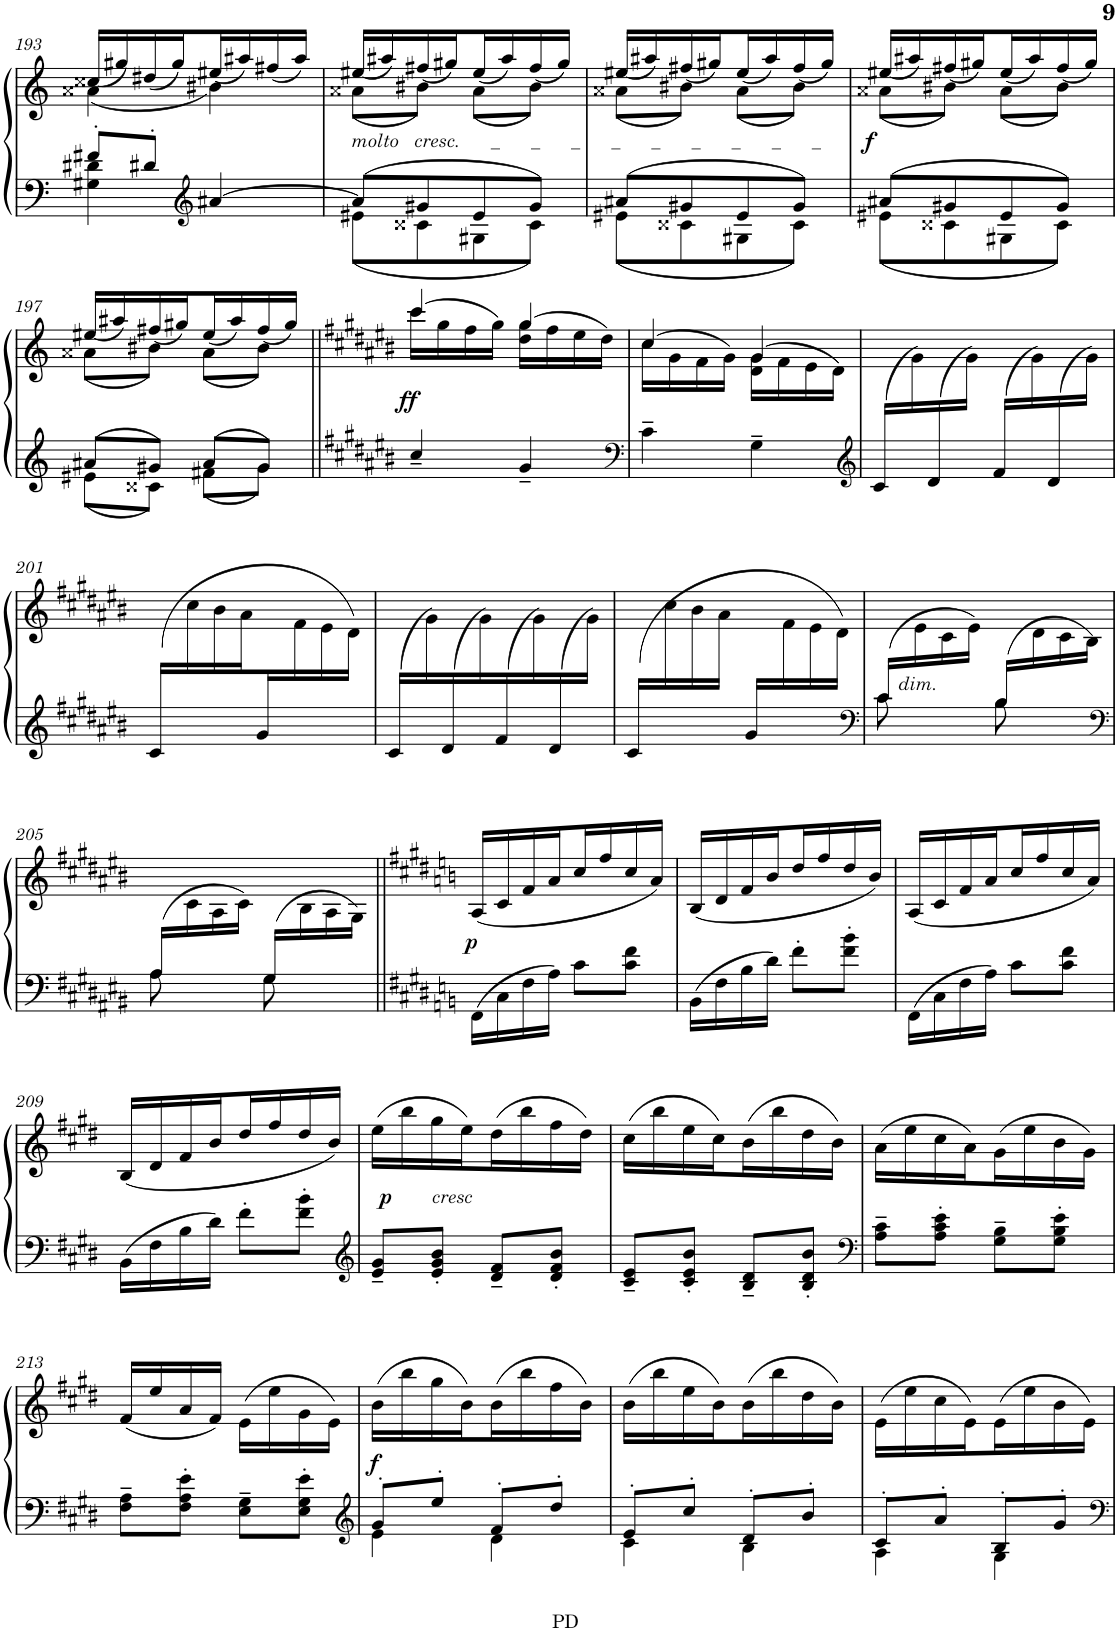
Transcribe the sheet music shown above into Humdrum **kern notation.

**kern	**kern	**dynam
*part1	*part1	*part1
*staff2	*staff1	*staff1/2
*I"Piano	*	*
*I'Pno.	*	*
!!LO:PB:g=z
*clefF4	*clefG2	*
*k[]	*k[]	*
*M2/4	*M2/4	*
=193	=193	=193
*^	*^	*
8f#X'/L	4G#X\ 4d#X\ 4f#\	(<16cc##X/LL	(4a##X\	.
.	.	16gg#X/)	.	.
8d#X'/J	.	(<16dd#X/	.	.
.	.	16gg#/J)	.	.
*clefG2	*	*	*	*
[4a#X/	4ryy	(<16ee#X/L	4b#X\)	.
.	.	16aa#X/)	.	.
.	.	(<16ff#X/	.	.
.	.	16aa#/JJ)	.	.
=194	=194	=194	=194	=194
!	!	!LO:TX:b:i:t=molto   cresc.      _      _      _      _      _      _      _      _      _	!	!
8a#/L]	8e#X\L	(<16ee#X/LL	(8a##X\L	.
.	.	16aa#X/)	.	.
8g#X/	8c##X\	(<16ff#X/	8b#X\J)	.
.	.	16gg#X/J)	.	.
8e#/	8G#X\	(<16ee#/L	(8a##\L	.
.	.	16aa#/)	.	.
8g#/J	8c##\J	(<16ff#/	8b#\J)	.
.	.	16gg#/JJ)	.	.
=195	=195	=195	=195	=195
8a#X/L	8e#X\L	(<16ee#X/LL	(8a##X\L	.
.	.	16aa#X/)	.	.
8g#X/	8c##X\	(<16ff#X/	8b#X\J)	.
.	.	16gg#X/J)	.	.
8e#/	8G#X\	(<16ee#/L	(8a##\L	.
.	.	16aa#/)	.	.
8g#/J	8c##\J	(<16ff#/	8b#\J)	.
.	.	16gg#/JJ)	.	.
=196	=196	=196	=196	=196
!	!	!	!	!LO:DY:b
8a#X/L	8e#X\L	(<16ee#X/LL	(8a##X\L	f
.	.	16aa#X/)	.	.
8g#X/	8c##X\	(<16ff#X/	8b#X\J)	.
.	.	16gg#X/J)	.	.
8e#/	8G#X\	(<16ee#/L	(8a##\L	.
.	.	16aa#/)	.	.
8g#/J	8c##\J	(<16ff#/	8b#\J)	.
.	.	16gg#/JJ)	.	.
!!LO:LB:g=z	!!
=197	=197	=197	=197	=197
8a#X/L	8e#X\L	(<16ee#X/LL	(8a##X\L	.
.	.	16aa#X/)	.	.
8g#X/J	8c##X\J	(<16ff#X/	8b#X\J)	.
.	.	16gg#X/J)	.	.
8a#/L	8f#X\L	(<16ee#/L	(8a##\L	.
.	.	16aa#/)	.	.
8g#/J	8g#\J	(<16ff#/	8b#\J)	.
.	.	16gg#/JJ)	.	.
*v	*v	*	*	*
=198||	=198||	=198||	=198||
*k[f#c#g#d#a#e#b#]	*k[f#c#g#d#a#e#b#]	*	*
!	!	!	!LO:DY:b
4cc#~/	(>4ccc#/	16ccc#\LL	ff
.	.	16gg#\	.
.	.	16ff#\	.
.	.	16gg#\JJ)	.
4g#~/	(>4gg#/	16dd#\ 16gg#\LL	.
.	.	16ff#\	.
.	.	16ee#\	.
.	.	16dd#\JJ)	.
=199	=199	=199	=199
*clefF4	*	*	*
4c#~\	(>4cc#/	16cc#\LL	.
.	.	16g#\	.
.	.	16f#\	.
.	.	16g#\JJ)	.
4G#~\	(>4g#/	16d#\ 16g#\LL	.
.	.	16f#\	.
.	.	16e#\	.
.	.	16d#\JJ)	.
*	*v	*v	*
=200	=200	=200
*clefG2	*	*
*^	*	*
(16c#/LL	2ryy	16ryy	.
16ryy	.	16g#\)	.
(16d#/	.	16ryy	.
16ryy	.	16g#\JJ)	.
(16f#/LL	.	16ryy	.
16ryy	.	16g#\)	.
(16d#/	.	16ryy	.
16ryy	.	16g#\JJ)	.
!!LO:LB:g=z
=201	=201	=201	=201
(16c#/LL	2ryy	16ryy	.
8.ryy	.	16cc#\	.
.	.	16b#\	.
.	.	16a#\J	.
16g#/L	.	16ryy	.
8.ryy	.	16f#\	.
.	.	16e#\	.
.	.	16d#\JJ)	.
=202	=202	=202	=202
(16c#/LL	2ryy	16ryy	.
16ryy	.	16g#\)	.
(16d#/	.	16ryy	.
16ryy	.	16g#\)	.
(16f#/	.	16ryy	.
16ryy	.	16g#\)	.
(16d#/	.	16ryy	.
16ryy	.	16g#\JJ)	.
=203	=203	=203	=203
(16c#/LL	2ryy	16ryy	.
8.ryy	.	16cc#\	.
.	.	16b#\	.
.	.	16a#\JJ	.
16g#/LL	.	16ryy	.
8.ryy	.	16f#\	.
.	.	16e#\	.
.	.	16d#\JJ)	.
=204	=204	=204	=204
*clefF4	*	*	*
!	!	!LO:TX:b:i:t=dim.	!
(16c#/LL	8c#\	16ryy	.
8.ryy	.	16e#\	.
.	8ryy	16c#\	.
.	.	16e#\JJ)	.
(16B#/LL	8B#\	16ryy	.
8.ryy	.	16d#\	.
.	8ryy	16c#\	.
.	.	16B#\JJ)	.
!!LO:LB:g=z
=205	=205	=205	=205
*clefF4	*	*	*
(16A#/LL	8A#\	16ryy	.
8.ryy	.	16c#\	.
.	8ryy	16A#\	.
.	.	16c#\JJ)	.
(16G#/LL	8G#\	16ryy	.
8.ryy	.	16B#\	.
.	8ryy	16A#\	.
.	.	16G#\JJ)	.
*v	*v	*	*
=206||	=206||	=206||
*k[f#c#g#d#]	*k[f#c#g#d#]	*
!	!	!LO:DY:b
16FF#\LL	(16A/LL	p
16C#\	16c#/	.
16F#\	16f#/	.
16A\JJ	16a/J	.
8c#'\L	16cc#/L	.
.	16ff#/	.
8c#\ 8f#\J	16cc#/	.
.	16a/JJ)	.
=207	=207	=207
16BB\LL	(16B/LL	.
16F#\	16d#/	.
16B\	16f#/	.
16d#\JJ	16b/J	.
8f#'\L	16dd#/L	.
.	16ff#/	.
8f#\' 8b\'J	16dd#/	.
.	16b/JJ)	.
=208	=208	=208
16FF#\LL	(16A/LL	.
16C#\	16c#/	.
16F#\	16f#/	.
16A\JJ	16a/J	.
8c#'\L	16cc#/L	.
.	16ff#/	.
8c#\ 8f#\J	16cc#/	.
.	16a/JJ)	.
!!LO:LB:g=z
=209	=209	=209
16BB\LL	(16B/LL	.
16F#\	16d#/	.
16B\	16f#/	.
16d#\JJ	16b/J	.
8f#'\L	16dd#/L	.
.	16ff#/	.
8f#\' 8b\'J	16dd#/	.
.	16b/JJ)	.
=210	=210	=210
*clefG2	*	*
!	!	!LO:DY:b
!	!	!LO:DY:n=1:b
8e/~ 8g#/~L	(16ee\LL	p other-dynamics
.	16bb\	.
8e/' 8g#/' 8b/'J	16gg#\	.
.	16ee\J)	.
8d#/~ 8f#/~L	(16dd#\L	.
.	16bb\	.
8d#/' 8f#/' 8b/'J	16ff#\	.
.	16dd#\JJ)	.
=211	=211	=211
8c#/~ 8e/~L	(16cc#\LL	.
.	16bb\	.
8c#/' 8e/' 8b/'J	16ee\	.
.	16cc#\J)	.
8B/~ 8d#/~L	(16b\L	.
.	16bb\	.
8B/' 8d#/' 8b/'J	16dd#\	.
.	16b\JJ)	.
=212	=212	=212
*clefF4	*	*
8A\~ 8c#\~L	(16a\LL	.
.	16ee\	.
8A\' 8c#\' 8e\'J	16cc#\	.
.	16a\J)	.
8G#\~ 8B\~L	(16g#\L	.
.	16ee\	.
8G#\' 8B\' 8e\'J	16b\	.
.	16g#\JJ)	.
!!LO:LB:g=z
=213	=213	=213
8F#\~ 8A\~L	(16f#/LL	.
.	16ee/	.
8F#\' 8A\' 8e\'J	16a/	.
.	16f#/JJ)	.
8E\~ 8G#\~L	(16e\LL	.
.	16ee\	.
8E\' 8G#\' 8e\'J	16g#\	.
.	16e\JJ)	.
=214	=214	=214
*clefG2	*	*
*^	*	*
!	!	!	!LO:DY:b
8g#'/L	4e\	(16b\LL	f
.	.	16bb\	.
8ee'/J	.	16gg#\	.
.	.	16b'\J)	.
8f#'/L	4d#\	(16b\L	.
.	.	16bb\	.
8dd#'/J	.	16ff#\	.
.	.	16b'\JJ)	.
=215	=215	=215	=215
8e'/L	4c#\	(16b\LL	.
.	.	16bb\	.
8cc#'/J	.	16ee\	.
.	.	16b'\J)	.
8d#'/L	4B\	(16b\L	.
.	.	16bb\	.
8b'/J	.	16dd#\	.
.	.	16b'\JJ)	.
=216	=216	=216	=216
8c#'/L	4A\	(16e\LL	.
.	.	16ee\	.
8a'/J	.	16cc#\	.
.	.	16e'\J)	.
8B'/L	4G#\	(16e\L	.
.	.	16ee\	.
8g#'/J	.	16b\	.
.	.	16e'\JJ)	.
*v	*v	*	*
=	=	=
*-	*-	*-
